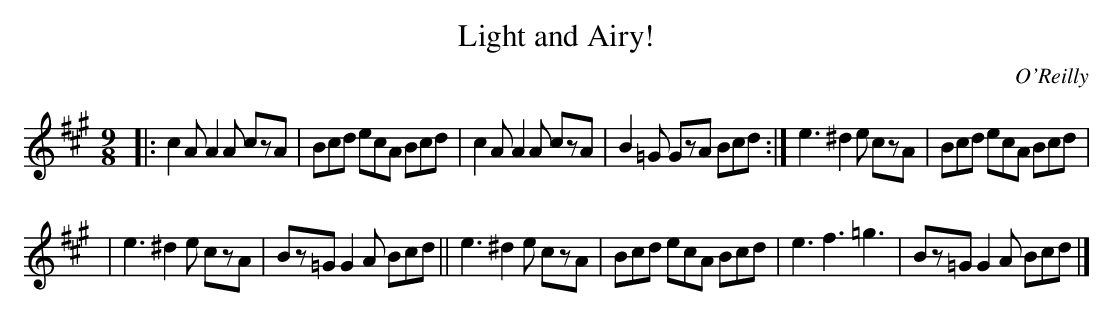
X:1
T: Light and Airy!
O: O'Reilly
M: 9/8
L: 1/8
K: A
|:c2A A2A czA | Bcd  ecA Bcd |  c2A A2A czA | B2=G GzA Bcd :| e3 ^d2e czA | Bcd  ecA Bcd |
| e3 ^d2e czA | Bz=G G2A Bcd || e3 ^d2e czA | Bcd  ecA Bcd  | e3  f3 =g3  | Bz=G G2A Bcd |]
